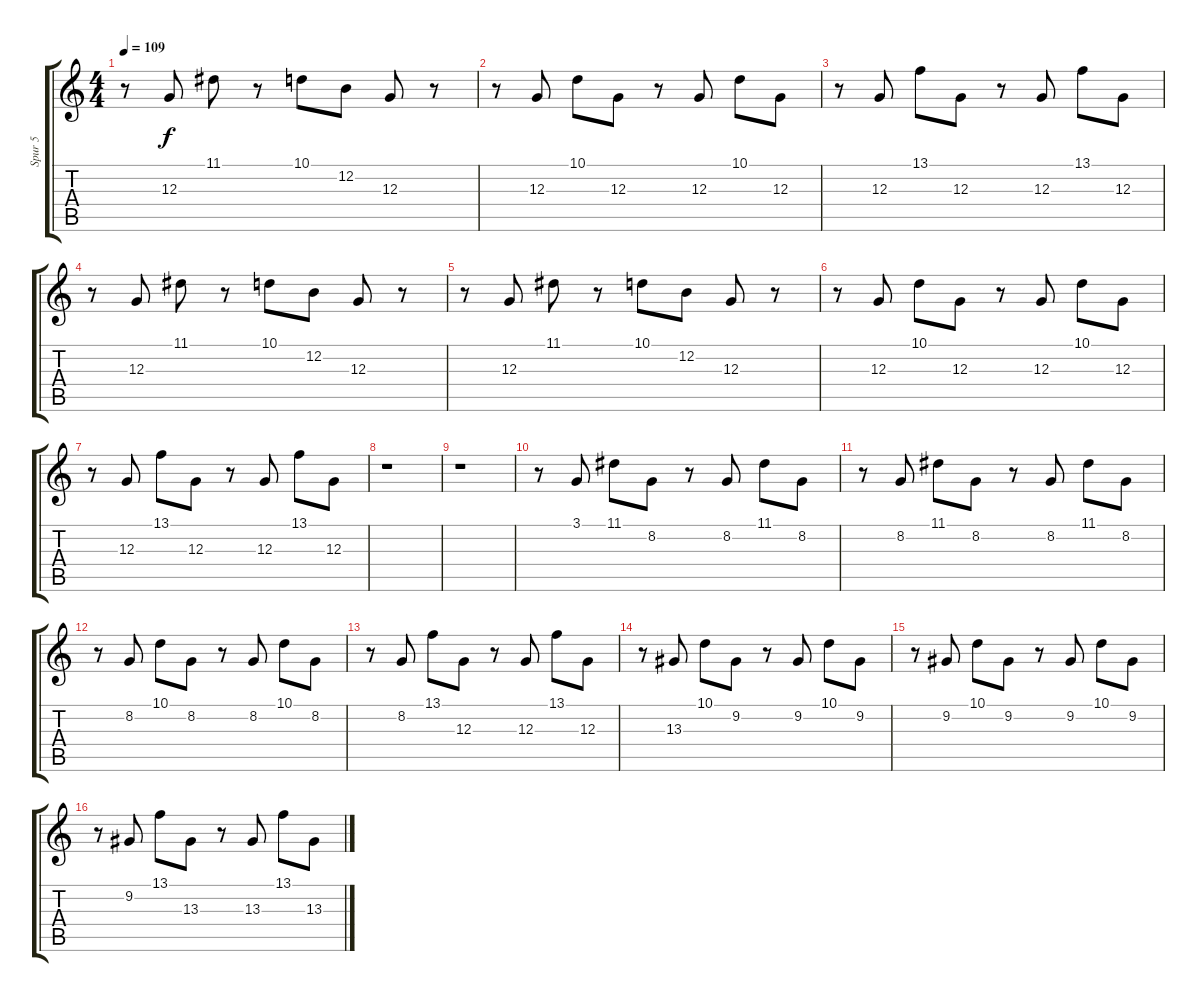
\track ("Spur 5" "Spur 5") {instrument drawbarorgan}
\staff {score tabs}
\tuning (E4 B3 G3 D3 A2 E2) {hide}
\ts (4 4)
\tempo 109
\clef g2
\ks c
r.8{dy f} 12.3.8 11.1.8 r.8 10.1.8 12.2.8 12.3.8 r.8 |
r.8 12.3.8 10.1.8 12.3.8 r.8 12.3.8 10.1.8 12.3.8 |
r.8 12.3.8 13.1.8 12.3.8 r.8 12.3.8 13.1.8 12.3.8 |
r.8 12.3.8 11.1.8 r.8 10.1.8 12.2.8 12.3.8 r.8 |
r.8 12.3.8 11.1.8 r.8 10.1.8 12.2.8 12.3.8 r.8 |
r.8 12.3.8 10.1.8 12.3.8 r.8 12.3.8 10.1.8 12.3.8 |
r.8 12.3.8 13.1.8 12.3.8 r.8 12.3.8 13.1.8 12.3.8 |
r.1 |
r.1 |
r.8 3.1.8 11.1.8 8.2.8 r.8 8.2.8 11.1.8 8.2.8 |
r.8 8.2.8 11.1.8 8.2.8 r.8 8.2.8 11.1.8 8.2.8 |
r.8 8.2.8 10.1.8 8.2.8 r.8 8.2.8 10.1.8 8.2.8 |
r.8 8.2.8 13.1.8 12.3.8 r.8 12.3.8 13.1.8 12.3.8 |
r.8 13.3.8 10.1.8 9.2.8 r.8 9.2.8 10.1.8 9.2.8 |
r.8 9.2.8 10.1.8 9.2.8 r.8 9.2.8 10.1.8 9.2.8 |
r.8 9.2.8 13.1.8 13.3.8 r.8 13.3.8 13.1.8 13.3.8
